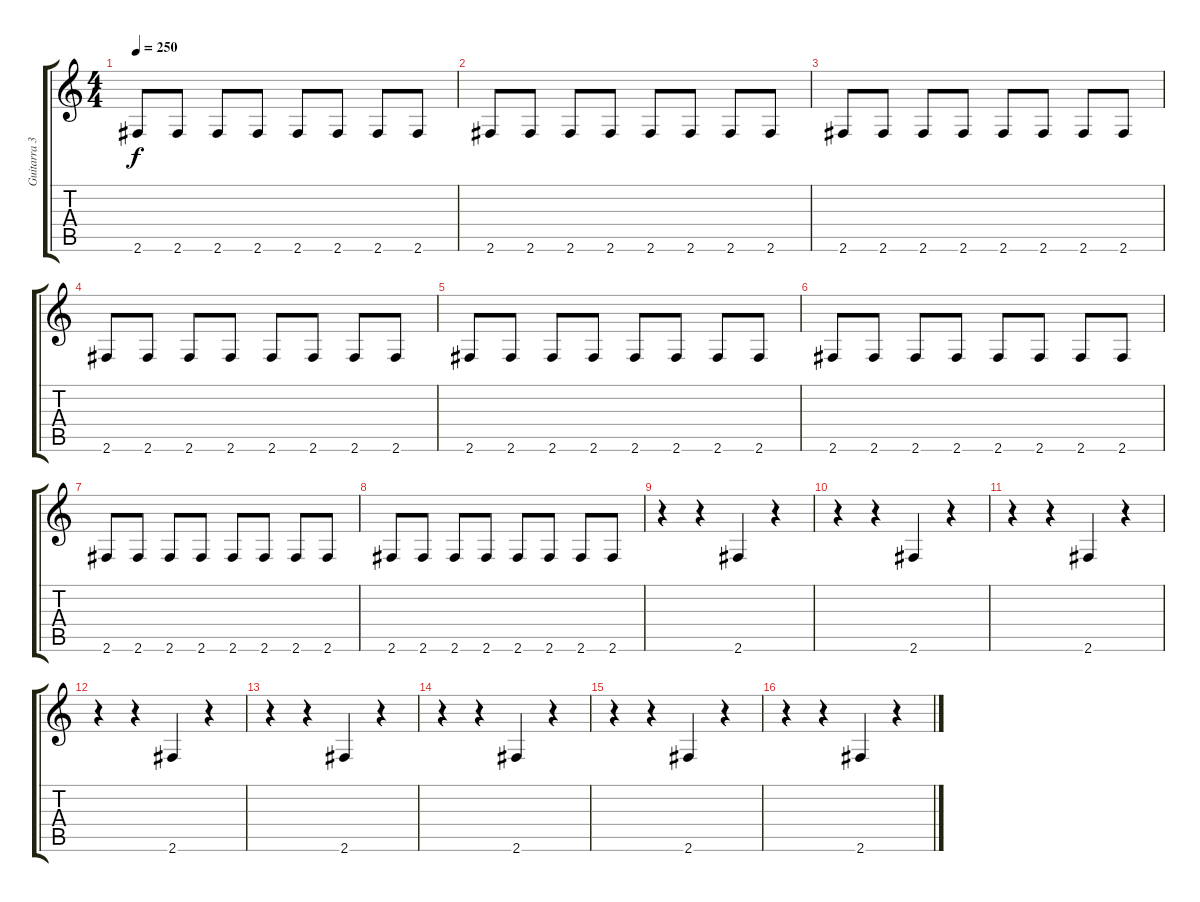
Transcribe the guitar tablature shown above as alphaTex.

\track ("Guitarra 3" "Guitarra 3") {instrument acousticguitarnylon}
\staff {score tabs}
\tuning (E4 B3 G3 D3 A2 E2) {hide}
\ts (4 4)
\tempo 250
\clef g2
\ks c
2.6.8{dy f} 2.6.8 2.6.8 2.6.8 2.6.8 2.6.8 2.6.8 2.6.8 |
2.6.8 2.6.8 2.6.8 2.6.8 2.6.8 2.6.8 2.6.8 2.6.8 |
2.6.8 2.6.8 2.6.8 2.6.8 2.6.8 2.6.8 2.6.8 2.6.8 |
2.6.8 2.6.8 2.6.8 2.6.8 2.6.8 2.6.8 2.6.8 2.6.8 |
2.6.8 2.6.8 2.6.8 2.6.8 2.6.8 2.6.8 2.6.8 2.6.8 |
2.6.8 2.6.8 2.6.8 2.6.8 2.6.8 2.6.8 2.6.8 2.6.8 |
2.6.8 2.6.8 2.6.8 2.6.8 2.6.8 2.6.8 2.6.8 2.6.8 |
2.6.8 2.6.8 2.6.8 2.6.8 2.6.8 2.6.8 2.6.8 2.6.8 |
r.4 r.4 2.6.4 r.4 |
r.4 r.4 2.6.4 r.4 |
r.4 r.4 2.6.4 r.4 |
r.4 r.4 2.6.4 r.4 |
r.4 r.4 2.6.4 r.4 |
r.4 r.4 2.6.4 r.4 |
r.4 r.4 2.6.4 r.4 |
r.4 r.4 2.6.4 r.4
